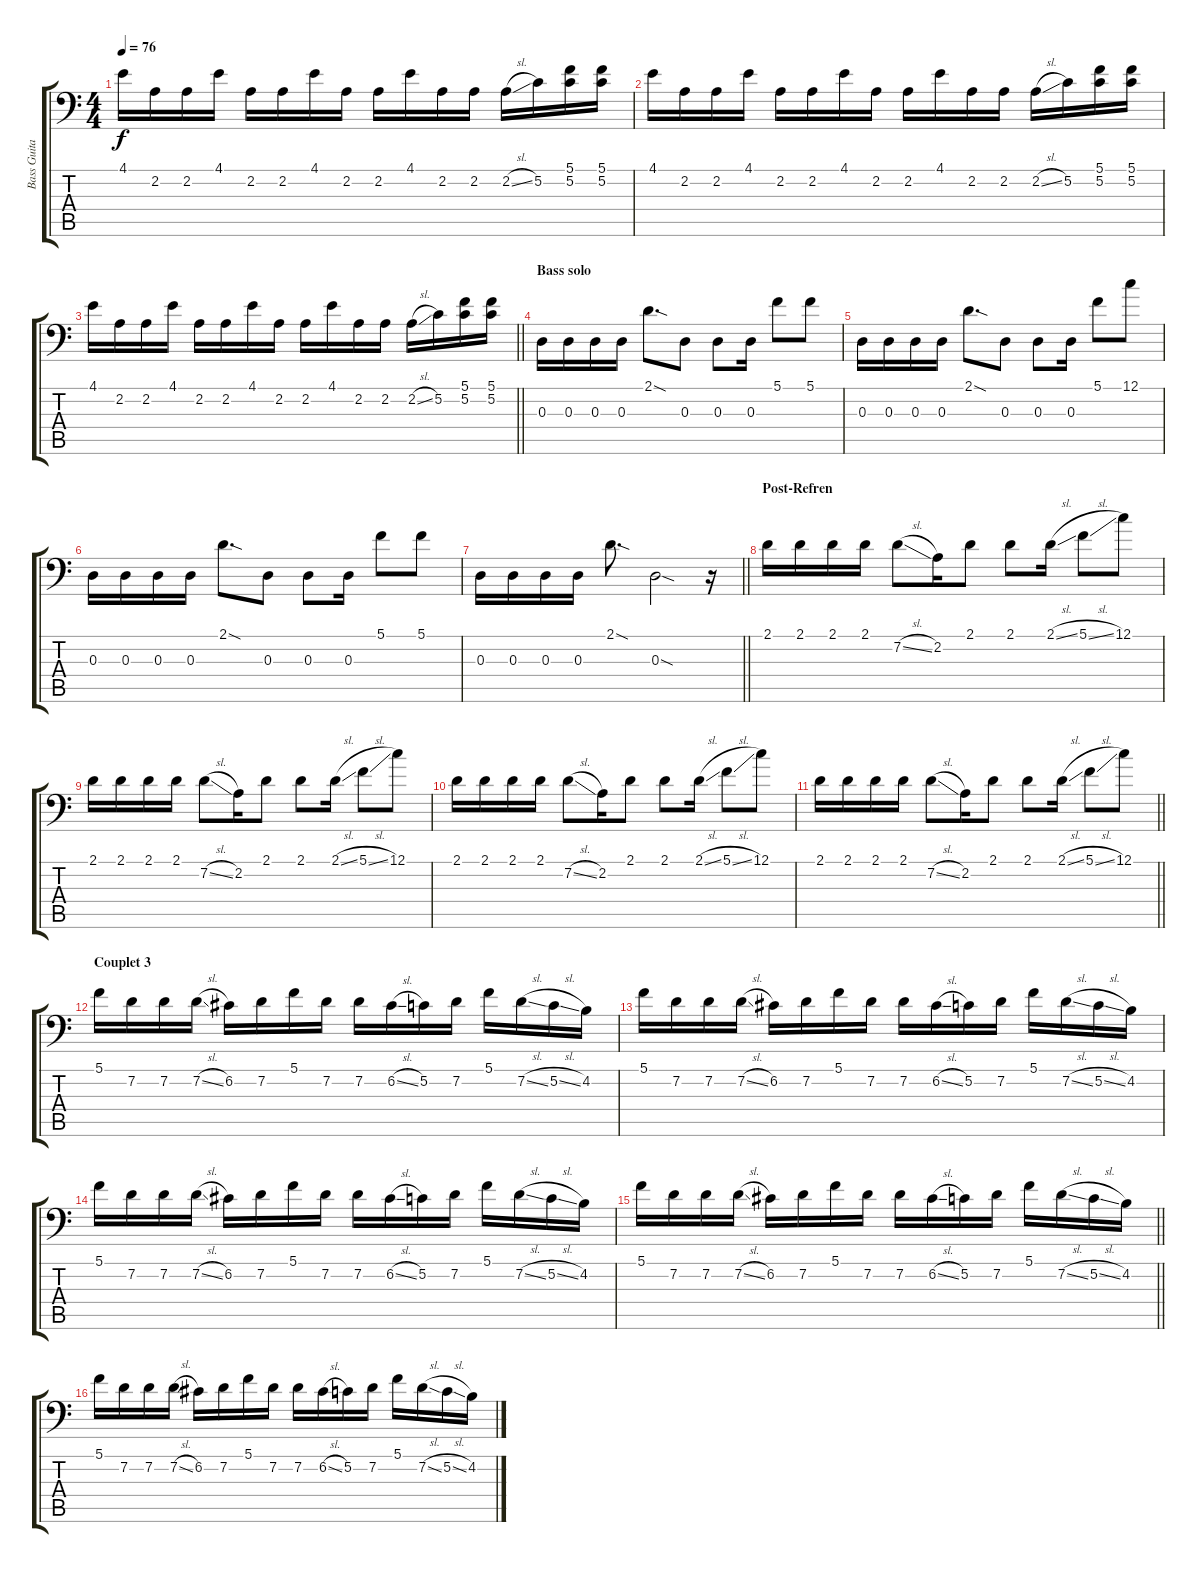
\track ("Bass Guitar" "Bass Guita") {instrument electricbassfinger}
\staff {score tabs}
\tuning (C3 G2 D2 A1 E1 B0) {hide}
\ts (4 4)
\tempo 76
\clef f4
\ks c
4.1.16{dy f} 2.2.16 2.2.16 4.1.16 2.2.16 2.2.16 4.1.16 2.2.16 2.2.16 4.1.16 2.2.16 2.2.16 2.2{sl}.16 5.2.16 (5.1 5.2).16 (5.1 5.2).16 |
4.1.16 2.2.16 2.2.16 4.1.16 2.2.16 2.2.16 4.1.16 2.2.16 2.2.16 4.1.16 2.2.16 2.2.16 2.2{sl}.16 5.2.16 (5.1 5.2).16 (5.1 5.2).16 |
\barLineRight lightlight
4.1.16 2.2.16 2.2.16 4.1.16 2.2.16 2.2.16 4.1.16 2.2.16 2.2.16 4.1.16 2.2.16 2.2.16 2.2{sl}.16 5.2.16 (5.1 5.2).16 (5.1 5.2).16 |
\section ("" "Bass solo")
0.3.16 0.3.16 0.3.16 0.3.16 2.1{sod}.8{d} 0.3.8 0.3.8 0.3.16 5.1.8 5.1.8 |
0.3.16 0.3.16 0.3.16 0.3.16 2.1{sod}.8{d} 0.3.8 0.3.8 0.3.16 5.1.8 12.1.8 |
0.3.16 0.3.16 0.3.16 0.3.16 2.1{sod}.8{d} 0.3.8 0.3.8 0.3.16 5.1.8 5.1.8 |
\barLineRight lightlight
0.3.16 0.3.16 0.3.16 0.3.16 2.1{sod}.8{d} 0.3{sod}.2 r.16 |
\section ("" "Post-Refren ")
2.1.16 2.1.16 2.1.16 2.1.16 7.2{sl}.8 2.2.16 2.1.8 2.1.8 2.1{sl}.16 5.1{sl}.8 12.1.8 |
2.1.16 2.1.16 2.1.16 2.1.16 7.2{sl}.8 2.2.16 2.1.8 2.1.8 2.1{sl}.16 5.1{sl}.8 12.1.8 |
2.1.16 2.1.16 2.1.16 2.1.16 7.2{sl}.8 2.2.16 2.1.8 2.1.8 2.1{sl}.16 5.1{sl}.8 12.1.8 |
\barLineRight lightlight
2.1.16 2.1.16 2.1.16 2.1.16 7.2{sl}.8 2.2.16 2.1.8 2.1.8 2.1{sl}.16 5.1{sl}.8 12.1.8 |
\section ("" "Couplet 3")
5.1.16 7.2.16 7.2.16 7.2{sl}.16 6.2.16 7.2.16 5.1.16 7.2.16 7.2.16 6.2{sl}.16 5.2.16 7.2.16 5.1.16 7.2{sl}.16 5.2{sl}.16 4.2.16 |
5.1.16 7.2.16 7.2.16 7.2{sl}.16 6.2.16 7.2.16 5.1.16 7.2.16 7.2.16 6.2{sl}.16 5.2.16 7.2.16 5.1.16 7.2{sl}.16 5.2{sl}.16 4.2.16 |
5.1.16 7.2.16 7.2.16 7.2{sl}.16 6.2.16 7.2.16 5.1.16 7.2.16 7.2.16 6.2{sl}.16 5.2.16 7.2.16 5.1.16 7.2{sl}.16 5.2{sl}.16 4.2.16 |
\barLineRight lightlight
5.1.16 7.2.16 7.2.16 7.2{sl}.16 6.2.16 7.2.16 5.1.16 7.2.16 7.2.16 6.2{sl}.16 5.2.16 7.2.16 5.1.16 7.2{sl}.16 5.2{sl}.16 4.2.16 |
5.1.16 7.2.16 7.2.16 7.2{sl}.16 6.2.16 7.2.16 5.1.16 7.2.16 7.2.16 6.2{sl}.16 5.2.16 7.2.16 5.1.16 7.2{sl}.16 5.2{sl}.16 4.2.16
